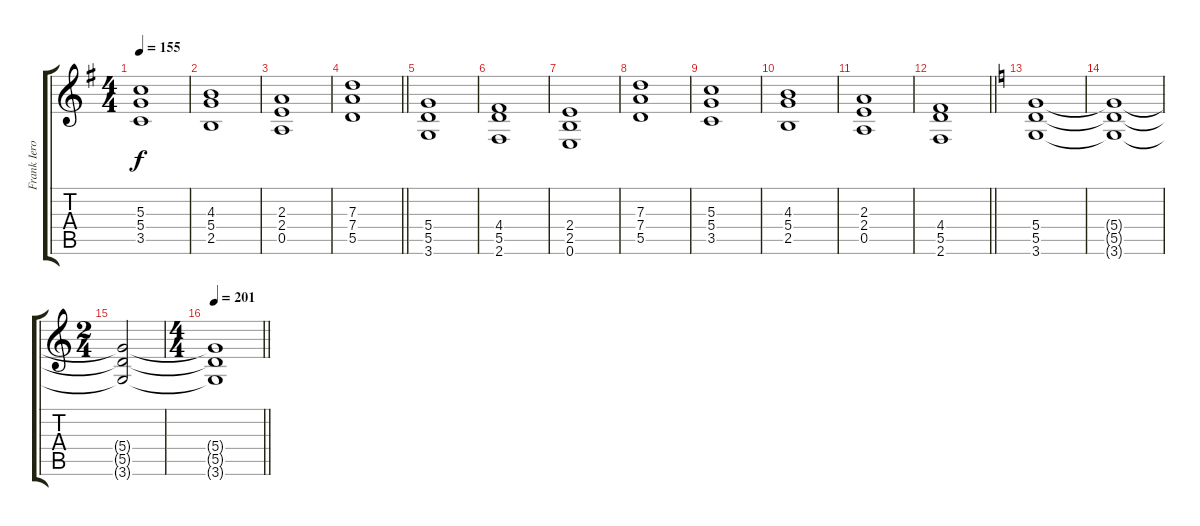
\track ("Frank Iero [Rhythm Guitar]" "Frank Iero") {instrument overdrivenguitar}
\staff {score tabs}
\tuning (E4 B3 G3 D3 A2 E2) {hide}
\ts (4 4)
\tempo 155
\clef g2
\ks eminor
(5.3 5.4 3.5).1{dy f} |
(4.3 5.4 2.5).1 |
(2.3 2.4 0.5).1 |
\barLineRight lightlight
(7.3 7.4 5.5).1 |
(5.4 5.5 3.6).1 |
(4.4 5.5 2.6).1 |
(2.4 2.5 0.6).1 |
(7.3 7.4 5.5).1 |
(5.3 5.4 3.5).1 |
(4.3 5.4 2.5).1 |
(2.3 2.4 0.5).1 |
\barLineRight lightlight
(4.4 5.5 2.6).1 |
\ks c
(5.4 5.5 3.6).1{volume 4} |
(5.4{t} 5.5{t} 3.6{t}).1 |
\ts (2 4)
(5.4{t} 5.5{t} 3.6{t}).2 |
\ts (4 4)
\tempo 201
\barLineRight lightlight
(5.4{t} 5.5{t} 3.6{t}).1
